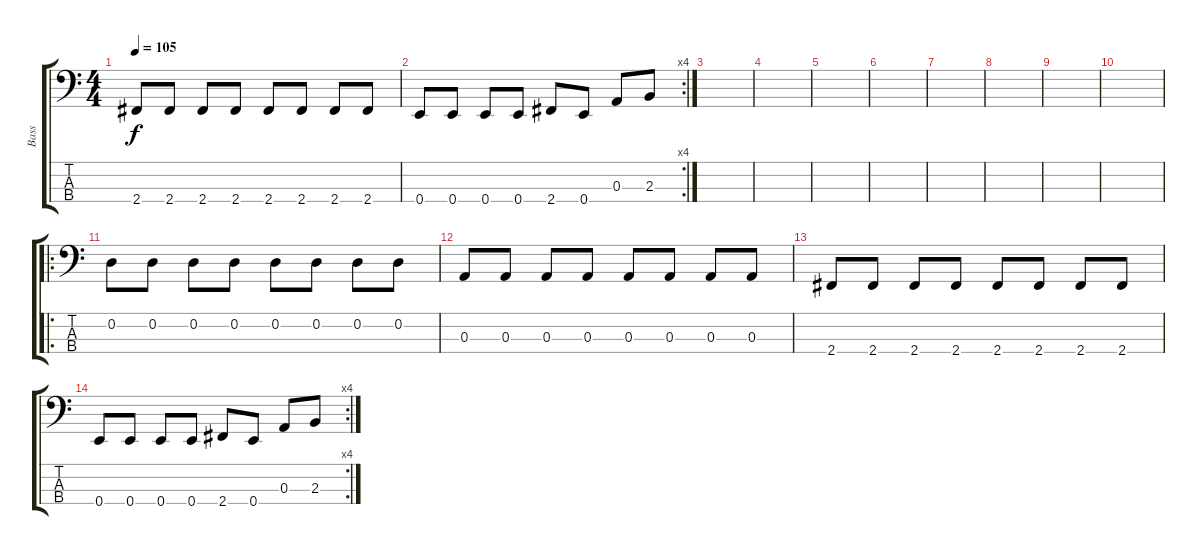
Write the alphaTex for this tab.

\track ("Bass" "Bass") {instrument electricbassfinger}
\staff {score tabs}
\tuning (G2 D2 A1 E1) {hide}
\ts (4 4)
\tempo 105
\clef f4
\ks c
2.4.8{dy f} 2.4.8 2.4.8 2.4.8 2.4.8 2.4.8 2.4.8 2.4.8 |
\rc 4
0.4.8 0.4.8 0.4.8 0.4.8 2.4.8 0.4.8 0.3.8 2.3.8 |
|
|
|
|
|
|
|
|
\ro
0.2.8 0.2.8 0.2.8 0.2.8 0.2.8 0.2.8 0.2.8 0.2.8 |
0.3.8 0.3.8 0.3.8 0.3.8 0.3.8 0.3.8 0.3.8 0.3.8 |
2.4.8 2.4.8 2.4.8 2.4.8 2.4.8 2.4.8 2.4.8 2.4.8 |
\rc 4
0.4.8 0.4.8 0.4.8 0.4.8 2.4.8 0.4.8 0.3.8 2.3.8
